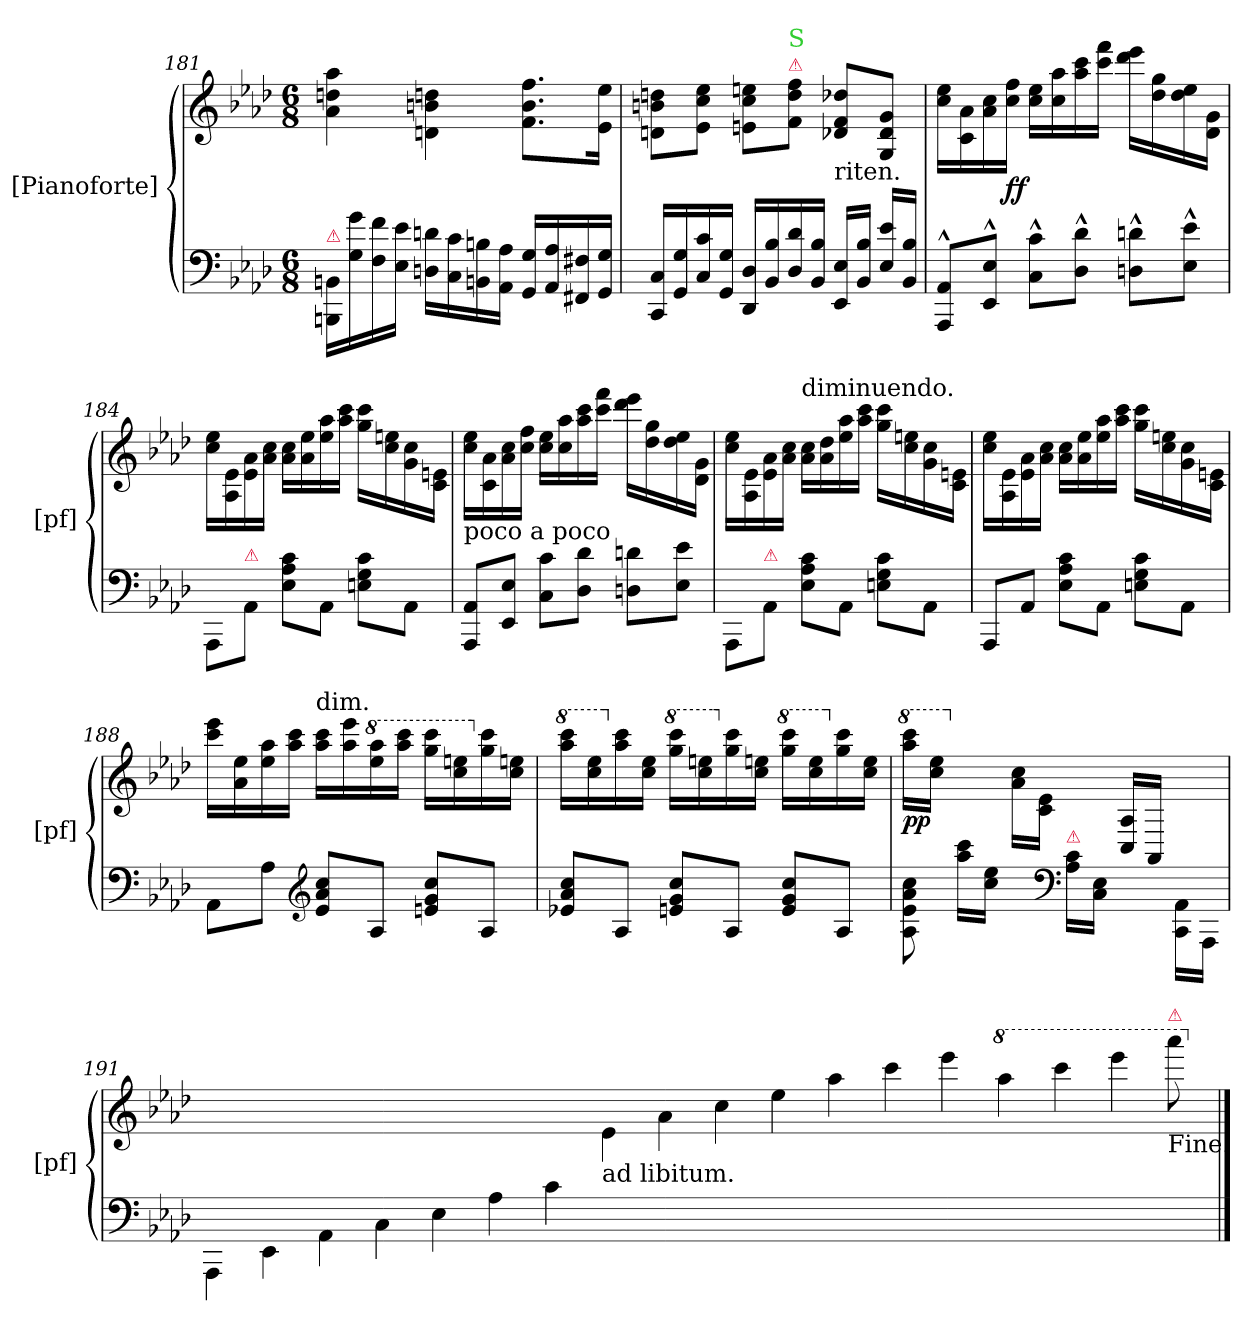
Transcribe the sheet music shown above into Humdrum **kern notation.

**kern	**kern	**dynam
*part2	*part1	*part1
*staff2	*staff1	*staff1
*	*I"[Pianoforte]	*
*	*I'[pf]	*
*clefF4	*clefG2	*
*k[b-e-a-d-]	*k[b-e-a-d-]	*
*M6/8	*M6/8	*
=181	=181	=181
!LO:TX:a:color=crimson:t=⚠	!	!
16BBBn/ 16BBn/LL	4a-\ 4ddn\ 4aa-\	.
16G\ 16g\	.	.
16F\ 16f\	.	.
16E-\ 16e-\JJ	.	.
16Dn\ 16dn\LL	4dn\ 4bn\ 4ddn\	.
16C\ 16c\	.	.
16BBn\ 16Bn\	.	.
16AA-\ 16A-\JJ	.	.
16GG/ 16G/LL	8.f\ 8.b\ 8.ff\L	.
16AA-/ 16A-/	.	.
16FF#X/ 16F#X/	.	.
16GG/ 16G/JJ	16e-\ 16ee-\Jk	.
=182	=182	=182
16CC/ 16C/LL	8dn\ 8bn\ 8ddn\L	.
16GG/ 16G/	.	.
16C/ 16c/	8e-\ 8cc\ 8ee-\J	.
16GG/ 16G/JJ	.	.
16DD-/ 16D-/LL	8en\ 8cc\ 8een\L	.
16BB-/ 16B-/	.	.
!	!LO:TX:a:color=crimson:t=⚠	!
!	!LO:TX:a:color=limegreen:t=S	!
16D-/ 16d-/	8f\ 8dd\ 8ff\J	.
16BB-/ 16B-/JJ	.	.
!	!LO:TX:b:t=riten.	!
16EE-/ 16E-/LL	8d-X/ 8f/ 8dd-X/L	.
16BB-/ 16B-/JJ	.	.
16E-/ 16e-/LL	8G/ 8d-/ 8g/J	.
16BB-/ 16B-/JJ	.	.
=183	=183	=183
8AAA-^^</ 8AA-^^</L	16cc\ 16ee-\LL	.
.	16c\ 16a-\	.
8EE-^^</ 8E-^^</J	16a-\ 16cc\	.
.	16cc\ 16ff\JJ	ff
8C^^\ 8c^^\L	16cc\ 16ee-\LL	.
.	16cc\ 16aa-\	.
8D-^^\ 8d-^^\J	16aa-\ 16ccc\	.
.	16ccc\ 16fff\JJ	.
8Dn^^\ 8dn^^\L	16ddd-\ 16eee-\LL	.
.	16dd-\ 16gg\	.
8E-^^\ 8e-^^\J	16dd-\ 16ee-\	.
.	16d-\ 16g\JJ	.
=184	=184	=184
8AAA-\L	16cc\ 16ee-\LL	.
.	16A-\ 16e-\	.
!LO:TX:a:color=crimson:t=⚠	!	!
8AA-\J	16e-\ 16a-\	.
.	16a-\ 16cc\JJ	.
8E-\ 8A-\ 8c\L	16a-\ 16cc\LL	.
.	16a-\ 16ee-\	.
8AA-\J	16ee-\ 16aa-\	.
.	16aa-\ 16ccc\JJ	.
8En\ 8G\ 8c\L	16gg\ 16ccc\LL	.
.	16cc\ 16een\	.
8AA-\J	16g\ 16cc\	.
.	16c\ 16en\JJ	.
=185	=185	=185
!	!LO:TX:b:t=poco a poco	!
8AAA-/ 8AA-/L	16cc\ 16ee-\LL	.
.	16c\ 16a-\	.
8EE-/ 8E-/J	16a-\ 16cc\	.
.	16cc\ 16ff\JJ	.
8C\ 8c\L	16cc\ 16ee-\LL	.
.	16cc\ 16aa-\	.
8D-\ 8d-\J	16aa-\ 16ccc\	.
.	16ccc\ 16fff\JJ	.
8Dn\ 8dn\L	16ddd-\ 16eee-\LL	.
.	16dd-\ 16gg\	.
8E-\ 8e-\J	16dd-\ 16ee-\	.
.	16d-\ 16g\JJ	.
=186	=186	=186
8AAA-\L	16cc\ 16ee-\LL	.
.	16A-\ 16e-\	.
!LO:TX:a:color=crimson:t=⚠	!	!
8AA-\J	16e-\ 16a-\	.
.	16a-\ 16cc\JJ	.
!	!LO:TX:t=diminuendo.	!
8E-\ 8A-\ 8c\L	16a-\ 16cc\LL	.
.	16a-\ 16dd-\	.
8AA-\J	16ee-\ 16aa-\	.
.	16aa-\ 16ccc\JJ	.
8En\ 8G\ 8c\L	16gg\ 16ccc\LL	.
.	16cc\ 16een\	.
8AA-\J	16g\ 16cc\	.
.	16c\ 16en\JJ	.
=187	=187	=187
8AAA-/L	16cc\ 16ee-\LL	.
.	16A-\ 16e-\	.
8AA-/J	16e-\ 16a-\	.
.	16a-\ 16cc\JJ	.
8E-\ 8A-\ 8c\L	16a-\ 16cc\LL	.
.	16a-\ 16ee-\	.
8AA-\J	16ee-\ 16aa-\	.
.	16aa-\ 16ccc\JJ	.
8En\ 8G\ 8c\L	16gg\ 16ccc\LL	.
.	16cc\ 16een\	.
8AA-\J	16g\ 16cc\	.
.	16c\ 16en\JJ	.
=188	=188	=188
8AA-\L	16ccc\ 16eee-\LL	.
.	16a-\ 16ee-\	.
8A-\J	16ee-\ 16aa-\	.
.	16aa-\ 16ccc\JJ	.
*clefG2	*	*
!	!LO:TX:t=dim.	!
8e-/ 8a-/ 8cc/L	16aa-\ 16ccc\LL	.
.	16aa-\ 16eee-\	.
*	*8va	*
8A-/J	16eee-\ 16aaa-\	.
.	16aaa-\ 16cccc\JJ	.
8en/ 8g/ 8cc/L	16ggg\ 16cccc\LL	.
.	16ccc\ 16eeen\	.
*	*X8va	*
8A-/J	16gg\ 16ccc\	.
.	16cc\ 16een\JJ	.
=189	=189	=189
*	*8va	*
8e-X/ 8a-/ 8cc/L	16aaa-\ 16cccc\LL	.
.	16ccc\ 16eee-\	.
*	*X8va	*
8A-/J	16aa-\ 16ccc\	.
.	16cc\ 16ee-\JJ	.
*	*8va	*
8en/ 8g/ 8cc/L	16ggg\ 16cccc\LL	.
.	16ccc\ 16eeen\	.
*	*X8va	*
8A-/J	16gg\ 16ccc\	.
.	16cc\ 16een\JJ	.
*	*8va	*
8e/ 8g/ 8cc/L	16ggg\ 16cccc\LL	.
.	16ccc\ 16eee\	.
*	*X8va	*
8A-/J	16gg\ 16ccc\	.
.	16cc\ 16ee\JJ	.
=190	=190	=190
*	*8va	*
8A-\ 8e-\ 8a-\ 8cc\	16aaa-\ 16cccc\LL	pp
.	16ccc\ 16eee-\JJ	.
*	*X8va	*
16aa-\ 16ccc\LL	8ryy	.
16cc\ 16ee-\JJ	.	.
8ryy	16a-\ 16cc\LL	.
.	16c\ 16e-\JJ	.
*clefF4	*	*
!LO:TX:a:color=crimson:t=⚠	!	!
16A-\ 16c\LL	8ryy	.
16C\ 16E-\JJ	.	.
8ryy	16C/ 16A-/LL	.
.	16AA-/JJ	.
16CC\ 16AA-\LL	8ryy	.
16AAA-\JJ	.	.
=191	=191	=191
4AAA-\	4ryy	.
4EE-\	4ryy	.
4AA-\	4ryy	.
4C\	4ryy	.
4E-\	4ryy	.
4A-\	4ryy	.
4c\	4ryy	.
!	!LO:TX:b:t=ad libitum.	!
4ryy	4e-\	.
4ryy	4a-\	.
4ryy	4cc\	.
4ryy	4ee-\	.
4ryy	4aa-\	.
4ryy	4ccc\	.
4ryy	4eee-\	.
*	*8va	*
4ryy	4aaa-\	.
4ryy	4cccc\	.
4ryy	4eeee-\	.
!	!LO:TX:a:color=crimson:t=⚠	!
!	!LO:TX:b:t=Fine.	!
8ryy	8aaaa-\	.
*	*X8va	*
==	==	==
*-	*-	*-
